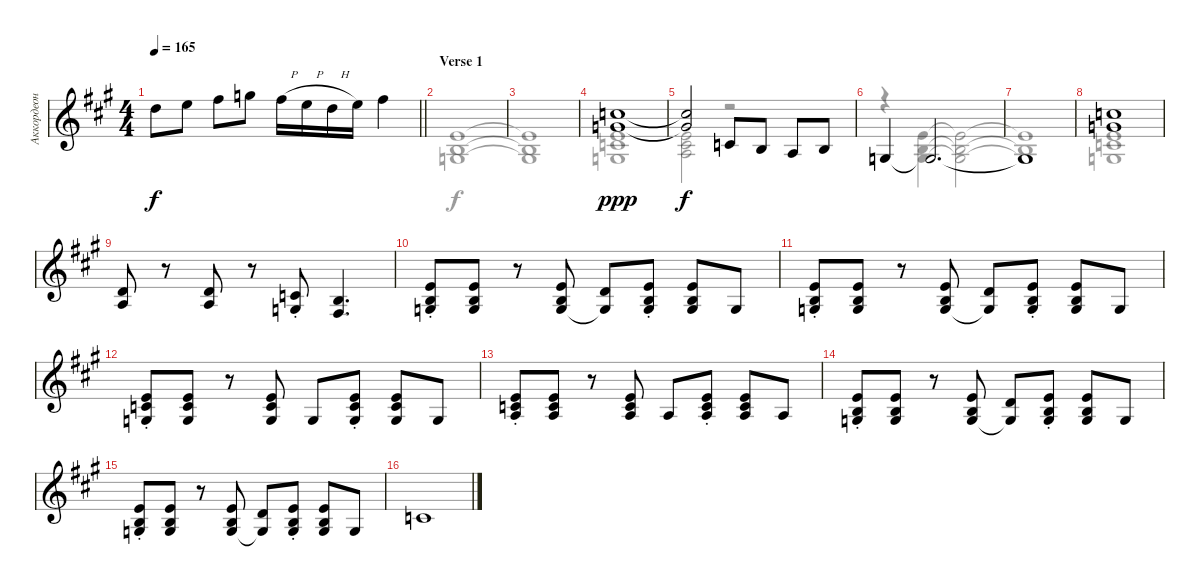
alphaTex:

\track ("Аккордеон" "Аккордеон") {instrument accordion}
\staff {score}
\tuning (E4 B3 G3 D3 A2 E2) {hide}
\voice
\ts (4 4)
\tempo 165
\clef g2
\barLineRight lightlight
\ks f#minor
10.1{t}.8{dy f} 12.1.8 14.1.8 15.1.8 14.1{h}.16 12.1{h}.16 10.1{h}.16 12.1.16 14.1.4 |
\section ("" "Verse 1")
|
|
(8.1 8.2).1{dy ppp} |
(8.1{t} 8.2{t}).2{dy f} 5.3.8 4.3.8 2.3.8 4.3.8 |
0.3.4 0.3{t}.2{d} |
0.3{t}.1 |
(8.1 8.2).1 |
(7.3 7.4).8 r.8 (7.3 7.4).8 r.8 (5.3 5.4{st}).8 (4.3 4.4).4{d} |
(5.2{st} 4.3{st} 5.4{st}).8 (5.2 4.3 5.4).8 r.8 (5.2 4.3 5.4).8 (7.3 5.4{t}).8 (5.2{st} 4.3{st} 5.4).8 (5.2 4.3 5.4).8 5.4.8 |
(5.2{st} 4.3{st} 5.4{st}).8 (5.2 4.3 5.4).8 r.8 (5.2 4.3 5.4).8 (7.3 5.4{t}).8 (5.2{st} 4.3{st} 5.4).8 (5.2 4.3 5.4).8 5.4.8 |
(5.2{st} 5.3{st} 5.4{st}).8 (5.2 5.3 5.4).8 r.8 (5.2 5.3 5.4).8 5.4.8 (5.2{st} 5.3{st} 5.4{st}).8 (5.2 5.3 5.4).8 5.4.8 |
(5.2{st} 5.3{st} 7.4{st}).8 (5.2 5.3 7.4).8 r.8 (5.2 5.3 7.4).8 7.4.8 (5.2{st} 5.3{st} 7.4{st}).8 (5.2 5.3 7.4).8 7.4.8 |
(5.2{st} 4.3{st} 5.4{st}).8 (5.2 4.3 5.4).8 r.8 (5.2 4.3 5.4).8 (7.3 5.4{t}).8 (5.2{st} 4.3{st} 5.4{st}).8 (5.2 4.3 5.4).8 5.4.8 |
(5.2{st} 4.3{st} 5.4{st}).8 (5.2 4.3 5.4).8 r.8 (5.2 4.3 5.4).8 (7.3 5.4{t}).8 (5.2{st} 4.3{st} 5.4{st}).8 (5.2 4.3 5.4).8 5.4.8 |
1.2.1
\voice
\clef g2
\ottava regular
\simile none
\barLineRight lightlight
\ks f#minor
|
(9.3 9.4 10.5).1 |
(9.3{t} 9.4{t} 10.5{t}).1 |
(9.3 10.4 10.5).1 |
(9.3 10.4 12.5).2 r.2 |
r.4 (9.3 9.4 10.5).4 (9.3{t} 9.4{t} 10.5{t}).2 |
(9.3{t} 9.4{t} 10.5{t}).1 |
(9.3 10.4 10.5).1 |
|
|
|
|
|
|
|
